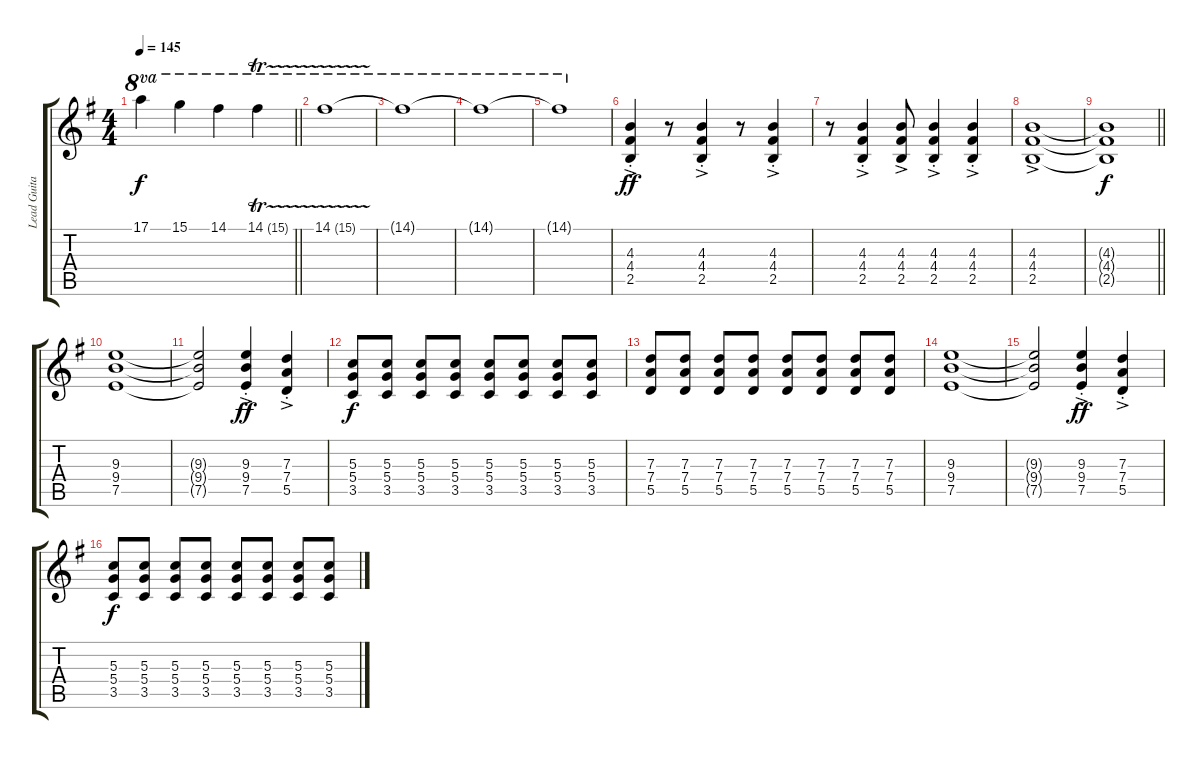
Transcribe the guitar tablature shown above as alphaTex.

\track ("Lead Guitar" "Lead Guita") {instrument distortionguitar}
\staff {score tabs}
\tuning (E4 B3 G3 D3 A2 E2) {hide}
\ts (4 4)
\tempo 145
\clef g2
\barLineRight lightlight
\ks eminor
17.1.4{ot 8va dy f} 15.1.4{ot 8va} 14.1.4{ot 8va} 14.1{tr (15 16)}.4{ot 8va} |
14.1{tr (15 16)}.1{ot 8va} |
14.1{t}.1{ot 8va} |
14.1{t}.1{ot 8va} |
14.1{t}.1{ot 8va} |
(4.3{ac st} 4.4{ac st} 2.5{ac st}).4{dy ff} r.8 (4.3{ac st} 4.4{ac st} 2.5{ac st}).4 r.8 (4.3{ac st} 4.4{ac st} 2.5{ac st}).4 |
r.8 (4.3{ac st} 4.4{ac st} 2.5{ac st}).4 (4.3{ac} 4.4{ac} 2.5{ac}).8 (4.3{ac st} 4.4{ac st} 2.5{ac st}).4 (4.3{ac st} 4.4{ac st} 2.5{ac st}).4 |
(4.3{ac} 4.4{ac} 2.5{ac}).1 |
\barLineRight lightlight
(4.3{t} 4.4{t} 2.5{t}).1{dy f} |
(9.3 9.4 7.5).1 |
(9.3{t} 9.4{t} 7.5{t}).2 (9.3{ac st} 9.4{ac st} 7.5{ac st}).4{dy ff} (7.3{ac st} 7.4{ac st} 5.5{ac st}).4 |
(5.3 5.4 3.5).8{dy f} (5.3 5.4 3.5).8 (5.3 5.4 3.5).8 (5.3 5.4 3.5).8 (5.3 5.4 3.5).8 (5.3 5.4 3.5).8 (5.3 5.4 3.5).8 (5.3 5.4 3.5).8 |
(7.3 7.4 5.5).8 (7.3 7.4 5.5).8 (7.3 7.4 5.5).8 (7.3 7.4 5.5).8 (7.3 7.4 5.5).8 (7.3 7.4 5.5).8 (7.3 7.4 5.5).8 (7.3 7.4 5.5).8 |
(9.3 9.4 7.5).1 |
(9.3{t} 9.4{t} 7.5{t}).2 (9.3{ac st} 9.4{ac st} 7.5{ac st}).4{dy ff} (7.3{ac st} 7.4{ac st} 5.5{ac st}).4 |
(5.3 5.4 3.5).8{dy f} (5.3 5.4 3.5).8 (5.3 5.4 3.5).8 (5.3 5.4 3.5).8 (5.3 5.4 3.5).8 (5.3 5.4 3.5).8 (5.3 5.4 3.5).8 (5.3 5.4 3.5).8
